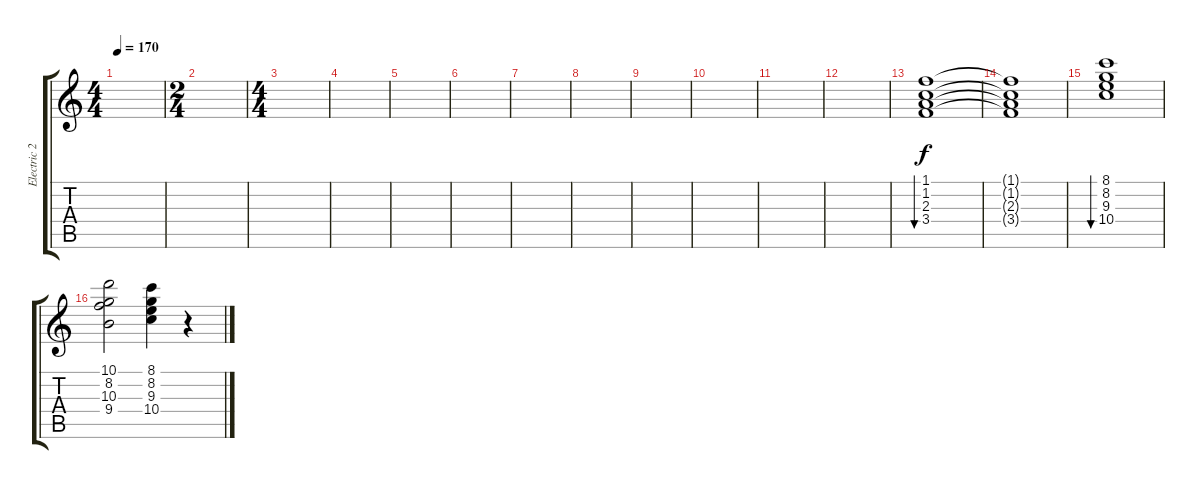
\track ("Electric 2" "Electric 2") {instrument electricguitarjazz}
\staff {score tabs}
\tuning (E4 B3 G3 D3 A2 E2) {hide}
\ts (4 4)
\tempo 170
\clef g2
\ks c
|
\ts (2 4)
|
\ts (4 4)
|
|
|
|
|
|
|
|
|
|
(1.1 1.2 2.3 3.4).1{bu 480} |
(1.1{t} 1.2{t} 2.3{t} 3.4{t}).1 |
(8.1 8.2 9.3 10.4).1{bu 480} |
(10.1 8.2 10.3 9.4).2 (8.1 8.2 9.3 10.4).4 r.4
